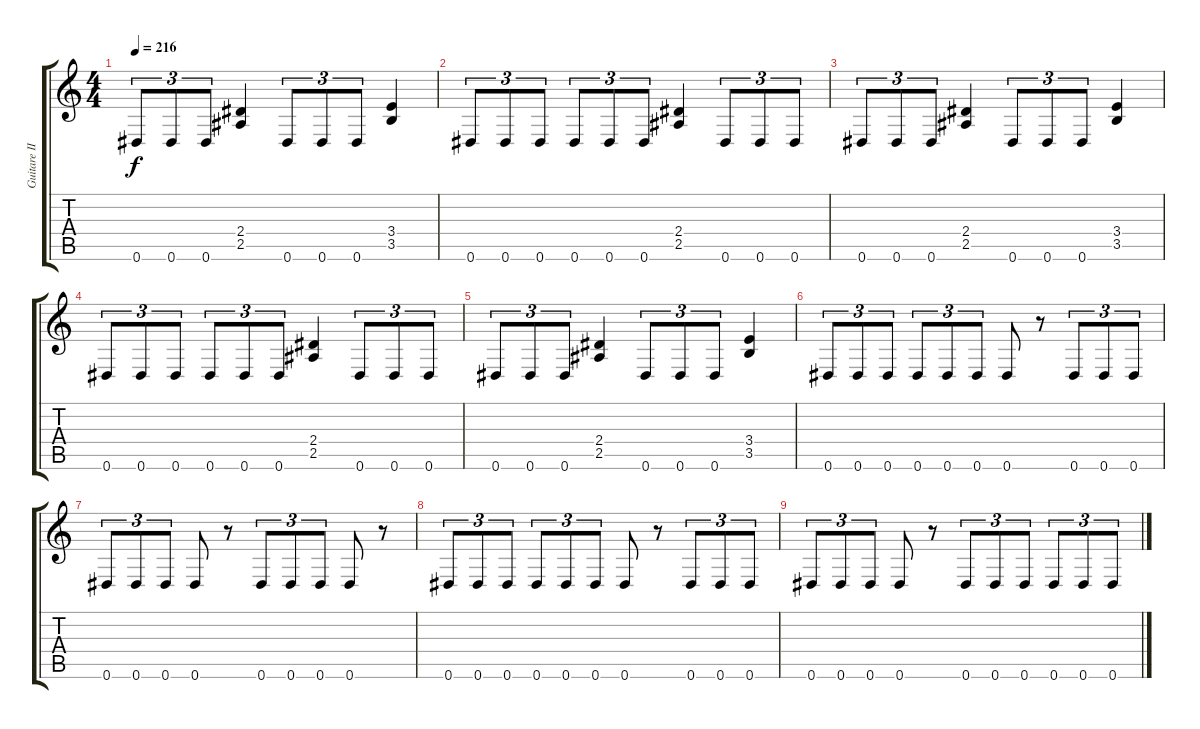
\track ("Guitare III ( Kirk )" "Guitare II") {instrument electricguitarclean}
\staff {score tabs}
\tuning (Eb4 Bb3 Gb3 Db3 Ab2 Eb2) {hide}
\ts (4 4)
\tempo 216
\clef g2
\ks c
0.6.8{tu (3 2) dy f} 0.6.8{tu (3 2)} 0.6.8{tu (3 2)} (2.4 2.5).4 0.6.8{tu (3 2)} 0.6.8{tu (3 2)} 0.6.8{tu (3 2)} (3.4 3.5).4 |
0.6.8{tu (3 2)} 0.6.8{tu (3 2)} 0.6.8{tu (3 2)} 0.6.8{tu (3 2)} 0.6.8{tu (3 2)} 0.6.8{tu (3 2)} (2.4 2.5).4 0.6.8{tu (3 2)} 0.6.8{tu (3 2)} 0.6.8{tu (3 2)} |
0.6.8{tu (3 2)} 0.6.8{tu (3 2)} 0.6.8{tu (3 2)} (2.4 2.5).4 0.6.8{tu (3 2)} 0.6.8{tu (3 2)} 0.6.8{tu (3 2)} (3.4 3.5).4 |
0.6.8{tu (3 2)} 0.6.8{tu (3 2)} 0.6.8{tu (3 2)} 0.6.8{tu (3 2)} 0.6.8{tu (3 2)} 0.6.8{tu (3 2)} (2.4 2.5).4 0.6.8{tu (3 2)} 0.6.8{tu (3 2)} 0.6.8{tu (3 2)} |
0.6.8{tu (3 2)} 0.6.8{tu (3 2)} 0.6.8{tu (3 2)} (2.4 2.5).4 0.6.8{tu (3 2)} 0.6.8{tu (3 2)} 0.6.8{tu (3 2)} (3.4 3.5).4 |
0.6.8{tu (3 2)} 0.6.8{tu (3 2)} 0.6.8{tu (3 2)} 0.6.8{tu (3 2)} 0.6.8{tu (3 2)} 0.6.8{tu (3 2)} 0.6.8 r.8 0.6.8{tu (3 2)} 0.6.8{tu (3 2)} 0.6.8{tu (3 2)} |
0.6.8{tu (3 2)} 0.6.8{tu (3 2)} 0.6.8{tu (3 2)} 0.6.8 r.8 0.6.8{tu (3 2)} 0.6.8{tu (3 2)} 0.6.8{tu (3 2)} 0.6.8 r.8 |
0.6.8{tu (3 2)} 0.6.8{tu (3 2)} 0.6.8{tu (3 2)} 0.6.8{tu (3 2)} 0.6.8{tu (3 2)} 0.6.8{tu (3 2)} 0.6.8 r.8 0.6.8{tu (3 2)} 0.6.8{tu (3 2)} 0.6.8{tu (3 2)} |
0.6.8{tu (3 2)} 0.6.8{tu (3 2)} 0.6.8{tu (3 2)} 0.6.8 r.8 0.6.8{tu (3 2)} 0.6.8{tu (3 2)} 0.6.8{tu (3 2)} 0.6.8{tu (3 2)} 0.6.8{tu (3 2)} 0.6.8{tu (3 2)}
